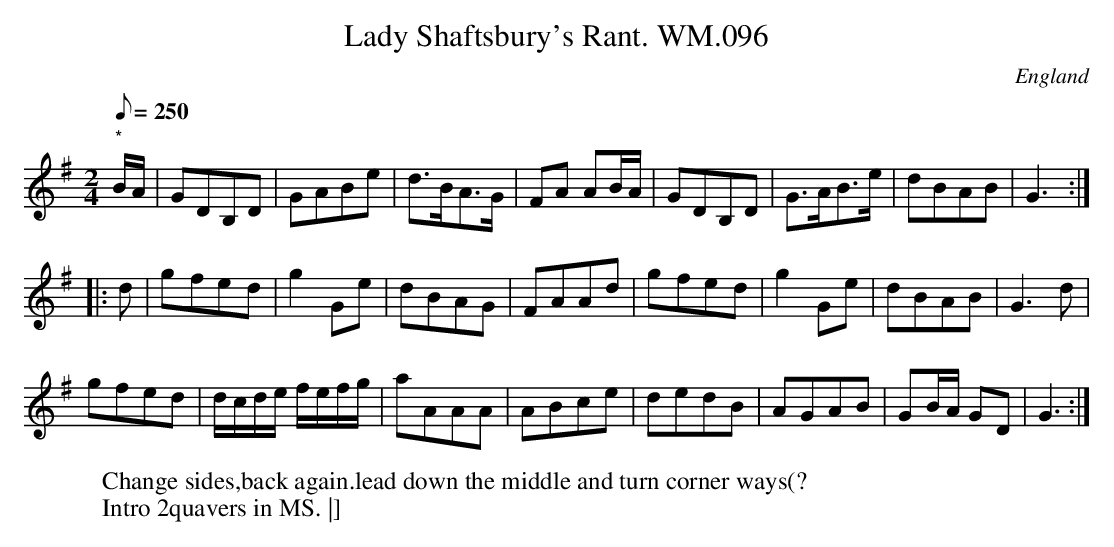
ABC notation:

X:1
T:Lady Shaftsbury's Rant. WM.096
M:2/4
L:1/8
Q:250
O:England
W:Change sides,back again.lead down the middle and turn corner ways(?
K:G
"*"B/A/|GDB,D|GABe|d>BA>G|FA AB/A/|GDB,D|G>AB>e|dBAB|G3:|!
|:d|g-fe-d|g2Ge|dBAG|FAAd|g-fe-d|g2Ge|dBAB|G3d|!
gfed|d/c/d/e/ f/e/f/g/|aAAA|ABce|dedB|AGAB|GB/A/ GD|G3:|]
W:Intro 2quavers in MS. |]
